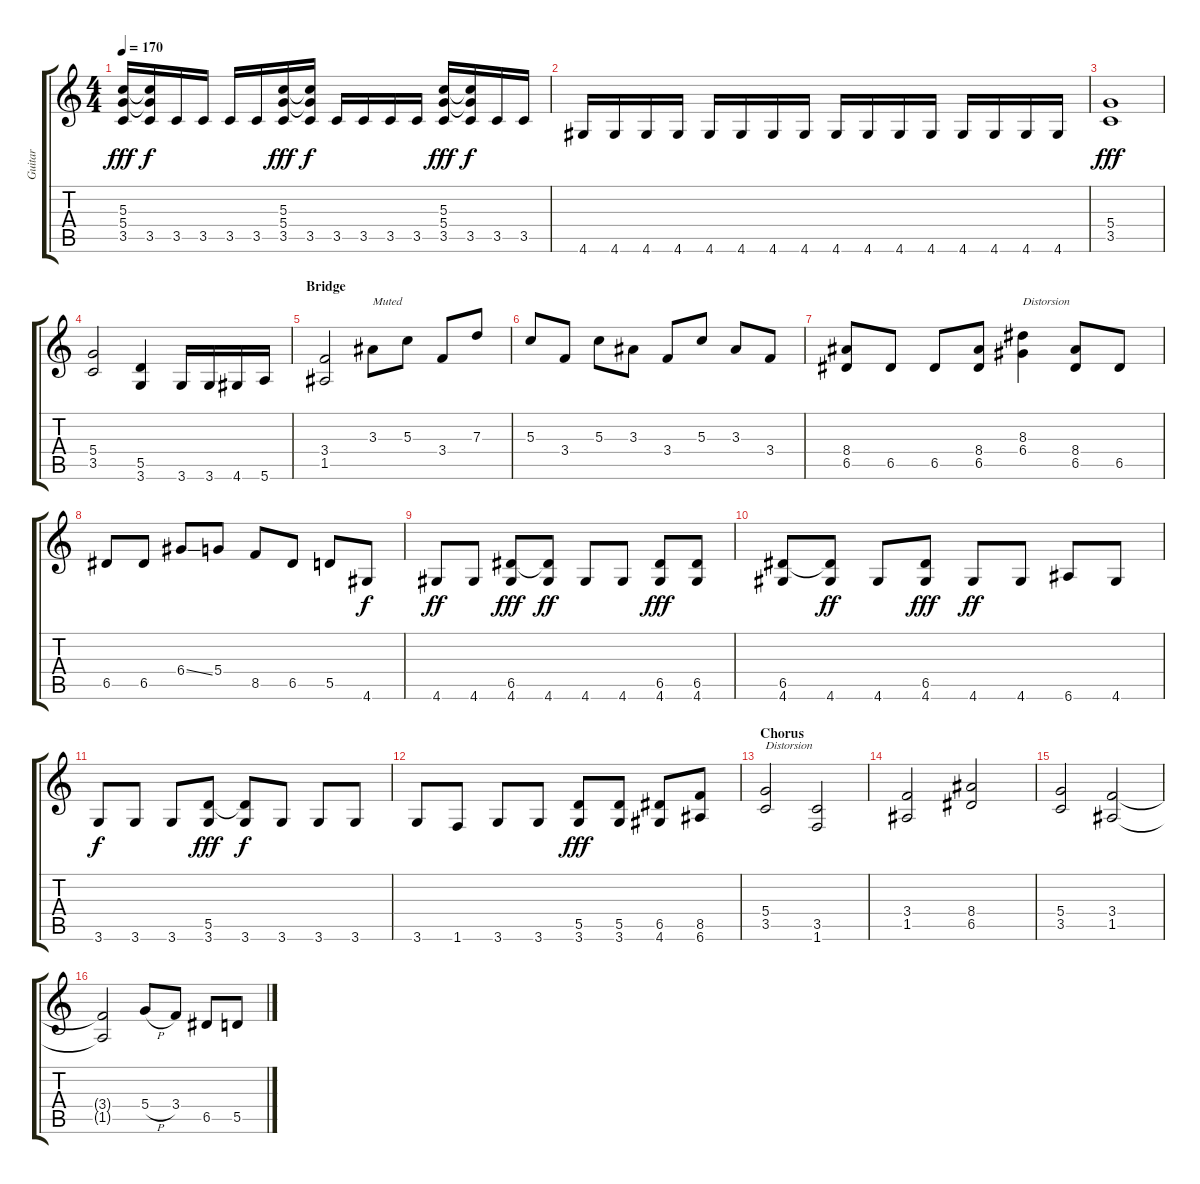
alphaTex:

\track ("Guitar" "Guitar") {instrument distortionguitar}
\staff {score tabs}
\tuning (E4 B3 G3 D3 A2 E2) {hide}
\ts (4 4)
\tempo 170
\clef g2
\ks c
(5.3 5.4 3.5).16{dy fff} (5.3{t} 5.4{t} 3.5).16{dy f} 3.5.16 3.5.16 3.5.16 3.5.16 (5.3 5.4 3.5).16{dy fff} (5.3{t} 5.4{t} 3.5).16{dy f} 3.5.16 3.5.16 3.5.16 3.5.16 (5.3 5.4 3.5).16{dy fff} (5.3{t} 5.4{t} 3.5).16{dy f} 3.5.16 3.5.16 |
4.6.16 4.6.16 4.6.16 4.6.16 4.6.16 4.6.16 4.6.16 4.6.16 4.6.16 4.6.16 4.6.16 4.6.16 4.6.16 4.6.16 4.6.16 4.6.16 |
(5.4 3.5).1{dy fff} |
(5.4 3.5).2 (5.5 3.6).4 3.6.16 3.6.16 4.6.16 5.6.16 |
\section ("" "Bridge")
(3.4 1.5).2 3.3.8{txt "Muted" instrument electricguitarmuted} 5.3.8 3.4.8 7.3.8 |
5.3.8 3.4.8 5.3.8 3.3.8 3.4.8 5.3.8 3.3.8 3.4.8 |
(8.4 6.5).8 6.5.8 6.5.8 (8.4 6.5).8 (8.3 6.4).4{txt "Distorsion" instrument distortionguitar} (8.4 6.5).8 6.5.8 |
6.5.8 6.5.8 6.4{ss}.8 5.4.8 8.5.8 6.5.8 5.5.8 4.6.8{dy f} |
4.6.8{dy ff} 4.6.8 (6.5 4.6).8{dy fff} (6.5{t} 4.6).8{dy ff} 4.6.8 4.6.8 (6.5 4.6).8{dy fff} (6.5 4.6).8 |
(6.5 4.6).8 (6.5{t} 4.6).8{dy ff} 4.6.8 (6.5 4.6).8{dy fff} 4.6.8{dy ff} 4.6.8 6.6.8 4.6.8 |
3.6.8{dy f} 3.6.8 3.6.8 (5.5 3.6).8{dy fff} (5.5{t} 3.6).8{dy f} 3.6.8 3.6.8 3.6.8 |
3.6.8 1.6.8 3.6.8 3.6.8 (5.5 3.6).8{dy fff} (5.5 3.6).8 (6.5 4.6).8 (8.5 6.6).8 |
\section ("" "Chorus")
(5.4 3.5).2{txt "Distorsion"} (3.5 1.6).2 |
(3.4 1.5).2 (8.4 6.5).2 |
(5.4 3.5).2 (3.4 1.5).2 |
(3.4{t} 1.5{t}).2 5.4{h}.8 3.4.8 6.5.8 5.5.8
